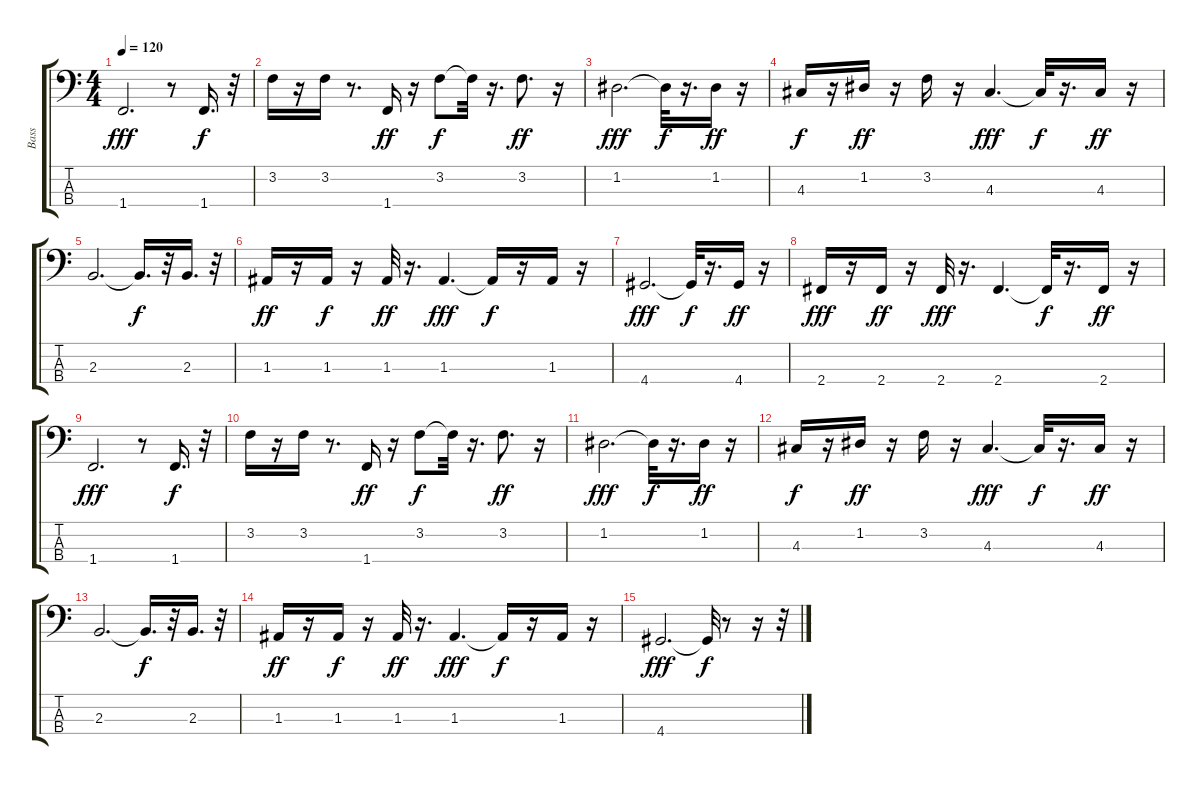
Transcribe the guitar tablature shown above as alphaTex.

\track ("Bass" "Bass") {instrument electricbassfinger}
\staff {score tabs}
\tuning (G2 D2 A1 E1) {hide}
\ts (4 4)
\tempo 120
\clef f4
\ks c
1.4.2{d dy fff} r.8 1.4.16{d dy f} r.32 |
3.2.16 r.16 3.2.16 r.8{d} 1.4.16{dy ff} r.16 3.2.8{dy f} 3.2{t}.32 r.16{d} 3.2.8{d dy ff} r.16 |
1.2.2{d dy fff} 1.2{t}.32{dy f} r.16{d} 1.2.16{dy ff} r.16 |
4.3.16{dy f} r.16 1.2.16{dy ff} r.16 3.2.16 r.16 4.3.4{d dy fff} 4.3{t}.32{dy f} r.16{d} 4.3.16{dy ff} r.16 |
2.3.2{d} 2.3{t}.16{d dy f} r.32 2.3.16{d} r.32 |
1.3.16{dy ff} r.16 1.3.16{dy f} r.16 1.3.32{dy ff} r.16{d} 1.3.4{d dy fff} 1.3{t}.16{dy f} r.16 1.3.16 r.16 |
4.4.2{d dy fff} 4.4{t}.32{dy f} r.16{d} 4.4.16{dy ff} r.16 |
2.4.16{dy fff} r.16 2.4.16{dy ff} r.16 2.4.32{dy fff} r.16{d} 2.4.4{d} 2.4{t}.32{dy f} r.16{d} 2.4.16{dy ff} r.16 |
1.4.2{d dy fff volume 11} r.8 1.4.16{d dy f volume 10} r.32 |
3.2.16 r.16 3.2.16{volume 10} r.8{d} 1.4.16{dy ff volume 9} r.16 3.2.8{dy f volume 9} 3.2{t}.32 r.16{d} 3.2.8{d dy ff volume 9} r.16 |
1.2.2{d dy fff volume 8} 1.2{t}.32{dy f} r.16{d} 1.2.16{dy ff volume 7} r.16 |
4.3.16{dy f volume 6} r.16 1.2.16{dy ff volume 6} r.16 3.2.16{volume 6} r.16 4.3.4{d dy fff volume 5} 4.3{t}.32{dy f} r.16{d} 4.3.16{dy ff volume 5} r.16 |
2.3.2{d volume 4} 2.3{t}.16{d dy f} r.32 2.3.16{d volume 3} r.32 |
1.3.16{dy ff volume 3} r.16 1.3.16{dy f volume 3} r.16 1.3.32{dy ff volume 2} r.16{d} 1.3.4{d dy fff volume 2} 1.3{t}.16{dy f} r.16 1.3.16{volume 2} r.16 |
4.4.2{d dy fff volume 1} 4.4{t}.32{dy f} r.8 r.16 r.32
